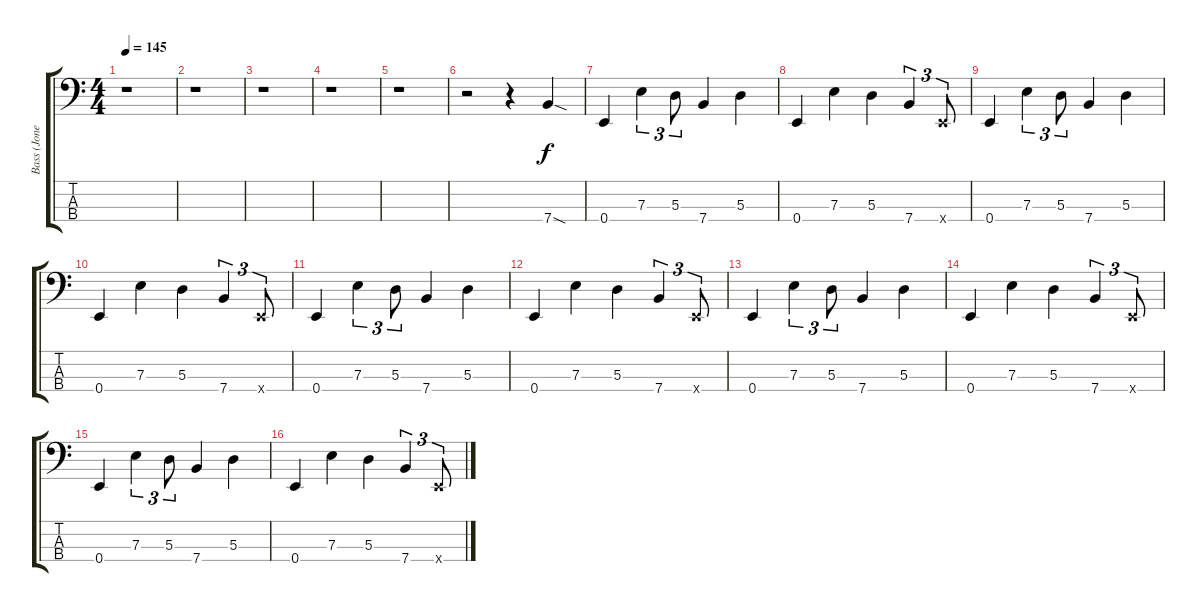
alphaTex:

\track ("Bass (Jones)" "Bass (Jone") {instrument electricbassfinger}
\staff {score tabs}
\tuning (G2 D2 A1 E1) {hide}
\ts (4 4)
\tempo 145
\clef f4
\ks c
r.1{dy f} |
r.1 |
r.1 |
r.1 |
r.1 |
r.2 r.4 7.4{sod}.4 |
0.4.4 7.3.4{tu (3 2)} 5.3.8{tu (3 2)} 7.4.4 5.3.4 |
0.4.4 7.3.4 5.3.4 7.4.4{tu (3 2)} 0.4{x}.8{tu (3 2)} |
0.4.4 7.3.4{tu (3 2)} 5.3.8{tu (3 2)} 7.4.4 5.3.4 |
0.4.4 7.3.4 5.3.4 7.4.4{tu (3 2)} 0.4{x}.8{tu (3 2)} |
0.4.4 7.3.4{tu (3 2)} 5.3.8{tu (3 2)} 7.4.4 5.3.4 |
0.4.4 7.3.4 5.3.4 7.4.4{tu (3 2)} 0.4{x}.8{tu (3 2)} |
0.4.4 7.3.4{tu (3 2)} 5.3.8{tu (3 2)} 7.4.4 5.3.4 |
0.4.4 7.3.4 5.3.4 7.4.4{tu (3 2)} 0.4{x}.8{tu (3 2)} |
0.4.4 7.3.4{tu (3 2)} 5.3.8{tu (3 2)} 7.4.4 5.3.4 |
0.4.4 7.3.4 5.3.4 7.4.4{tu (3 2)} 0.4{x}.8{tu (3 2)}
